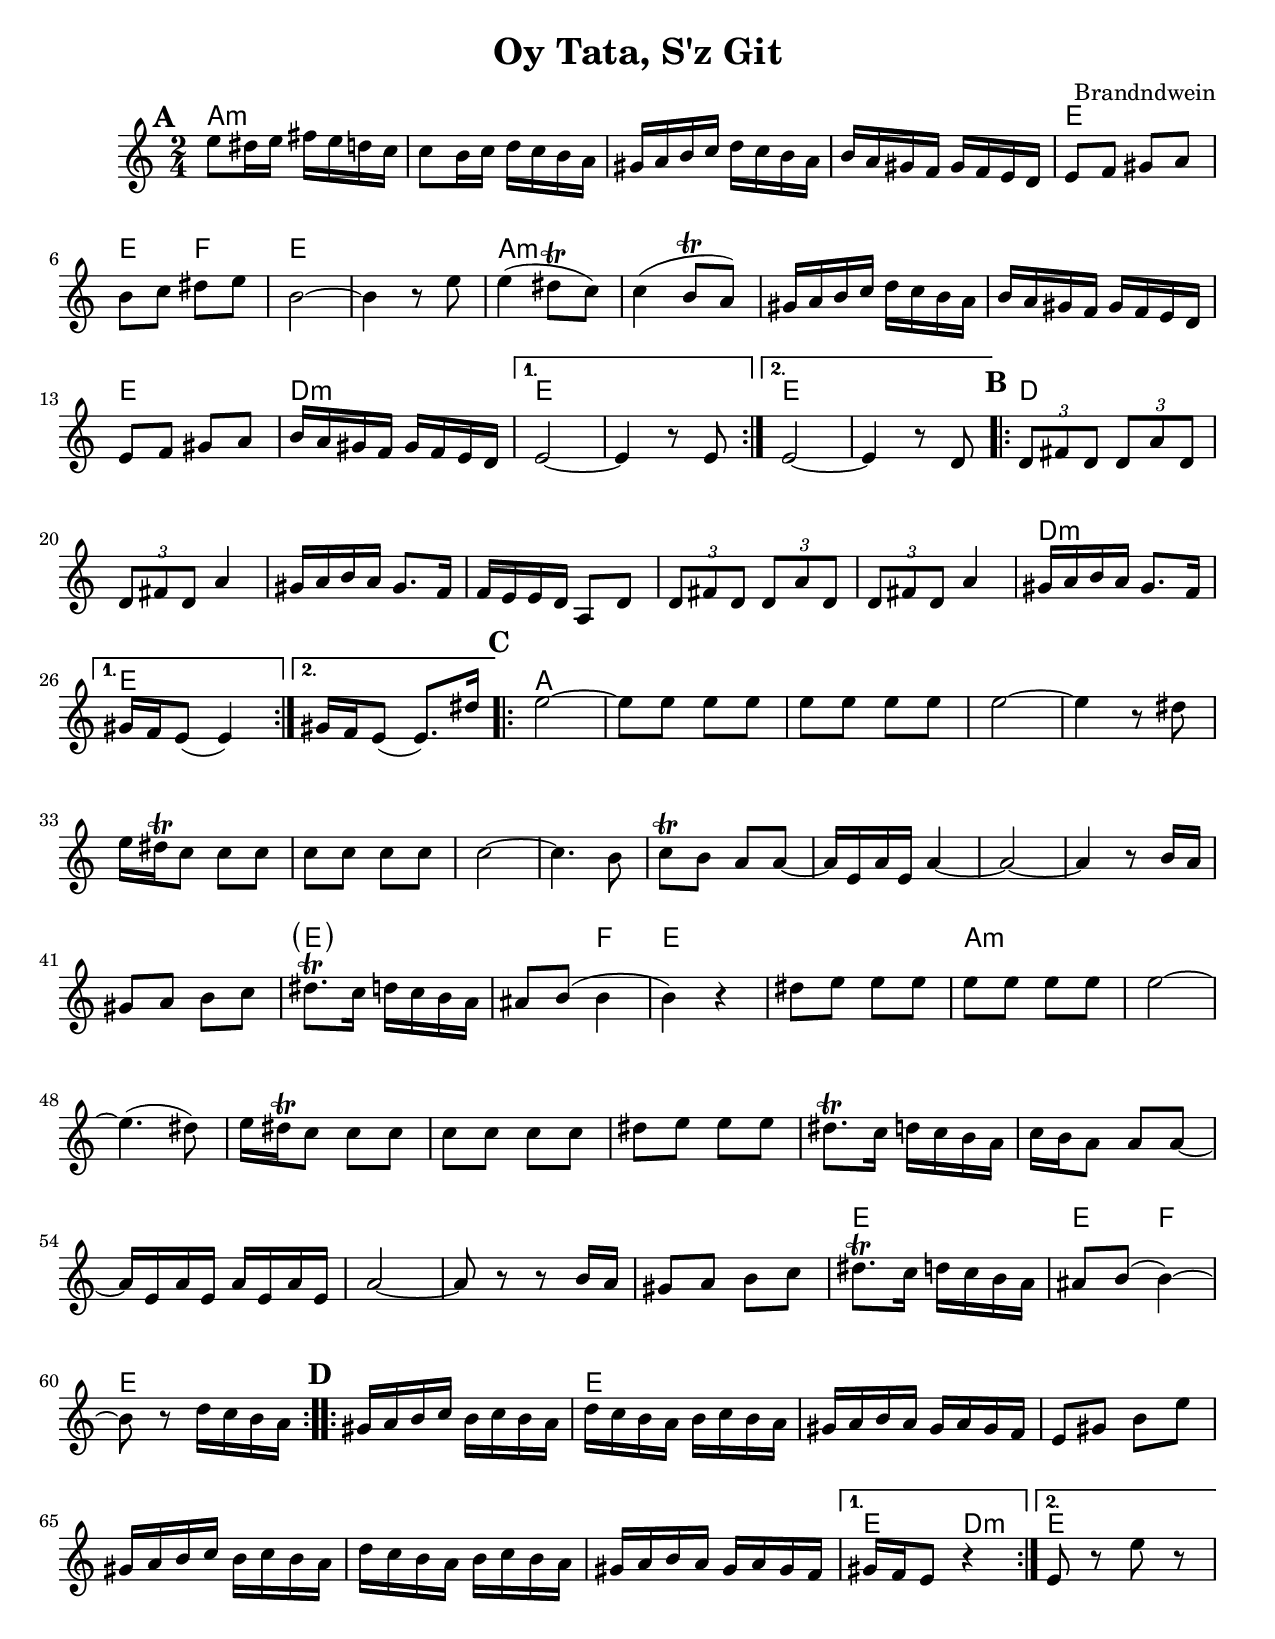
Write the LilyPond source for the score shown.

\version "2.20.0"
\language "english"


\paper {
  ragged-last-bottom = ##f
  ragged-bottom = ##f
  print-all-headers = ##t
  #(set-paper-size "letter")
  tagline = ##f
}

date = #(strftime "%d-%m-%Y" (localtime (current-time)))

%\markup{ \italic{ " Updated " \date  }  }

%\markup{ Got something to say? }

melody = \relative c'' {
  \clef treble

  \key c \major
  \time 2/4
  \set Score.markFormatter = #format-mark-box-alphabet
  %\partial 16*3 a16 d f   %lead in notes

  \repeat volta 2{
  \mark \default
    e8 ds16 e fs e d c
    c8 b16 c d c b a
    gs16 a b c d c b a
    b16 a gs f gs f e d
    e8 f gs a
    b8 c ds e
    b2 ~
    b4 r8 e8

    e4(ds8 \trill c)
    c4(b8 \trill a)
    gs16 a b c d c b a
    b16 a gs f gs f e d
    e8 f gs a
    b16 a gs f gs f e d
  }

  \alternative {
    {e2 ~ e4 r8 e }
    {e2 ~ e4 r8  d }
  }
\repeat volta 2{
  \mark \default
    \tuplet 3/2 { d8 fs d }  \tuplet 3/2 { d a' d, }
    \tuplet 3/2 { d fs d} a'4
    gs16 a b a gs8. f16
    f16 e e d a8 d
    \tuplet 3/2 { d8  fs d }  \tuplet 3/2 { d a' d, }
    \tuplet 3/2 { d fs d} a'4
    gs16 a b a gs8. f16

    %alternate end for part II

  }

  \alternative {
    { gs16 f e8(e4)) }
    { gs16 f e8(e8.) ds'16) }
  }


  \repeat volta 2{
  \mark \default
   e2~ \barNumberCheck #30
    e8 e e e
    e8 e e e
    e2~
    e4 r8 ds
    e16 ds \trill c8 c c
    c c c c c2~
    c4. b8
    c8 \trill b a a ~
    a16 e a e a4~ %a e a e
    a2 ~%40
    a4  r8 b16 a
    gs8 a b c
    ds8. \trill c16 d c b a|
    as8 b(b4 b) r4
    ds8 e e e
    e8 e e e
    e2~|
    e4.(ds8)|
    e16 ds \trill c8 c c |
    c8 c c c  %50
    ds8 e e e
    ds8. \trill c16 d c b a
    c16 b a8 a a ~
    a16 e a e a e a e
    a2 ~
    a8 r r b16 a
    gs8 a b c
    ds8. \trill c16 d c b a
    as8 b( b4) ~
    b8 r d16 c b a


  }

  \repeat volta 2{
  \mark \default
    gs16  a b c b c b a
    d c b a b c b a
    gs a b a gs a gs f
    e8 gs b e
    gs,16 a b c b c b a
    d c b a  b c b a
    gs a b a gs a gs f
  }
  \alternative {
    {gs16 f e8 r4 }
    {e8 r e' r }
  }

}
%************************Lyrics Block****************
%\addlyrics{ Doe a deer }

harmonies = \chordmode {
  a2*4:m
  %r2*3
  e2 e4 f4
  e2*2
  %r2
  a2*4:m
  %r2*3
  e2 d2:m e2*2
  %r2
  e2*2
  %r2
  %b part
  d2*6
  %r2*5
  d2:m e2*2
  %c part
  a2*14
  \parenthesize e4*3
  f4
  e2*2
  %r2
  a2*12:m
  %r2*11
  e2
  e4 f4
   e2*2
  %r2
  %d part
  e2*6
  %r2*5
  e4 d4:m e2
}

\score {
  <<
    \new ChordNames {
      \set chordChanges = ##f
      \harmonies
    }
    \new Staff
    \melody
  >>
  \header{
    title= "Oy Tata, S'z Git"
    composer= "Brandndwein"
    instrument =""
    arranger= ""
  }
  \layout{indent = 1.0\cm}
  \midi{
    \tempo 4 = 80
  }
}


%{
convert-ly (GNU LilyPond) 2.20.0  convert-ly: Processing `'...
Applying conversion: 2.19.2, 2.19.7, 2.19.11, 2.19.16, 2.19.22,
2.19.24, 2.19.28, 2.19.29, 2.19.32, 2.19.40, 2.19.46, 2.19.49,
2.19.80, 2.20.0
%}
